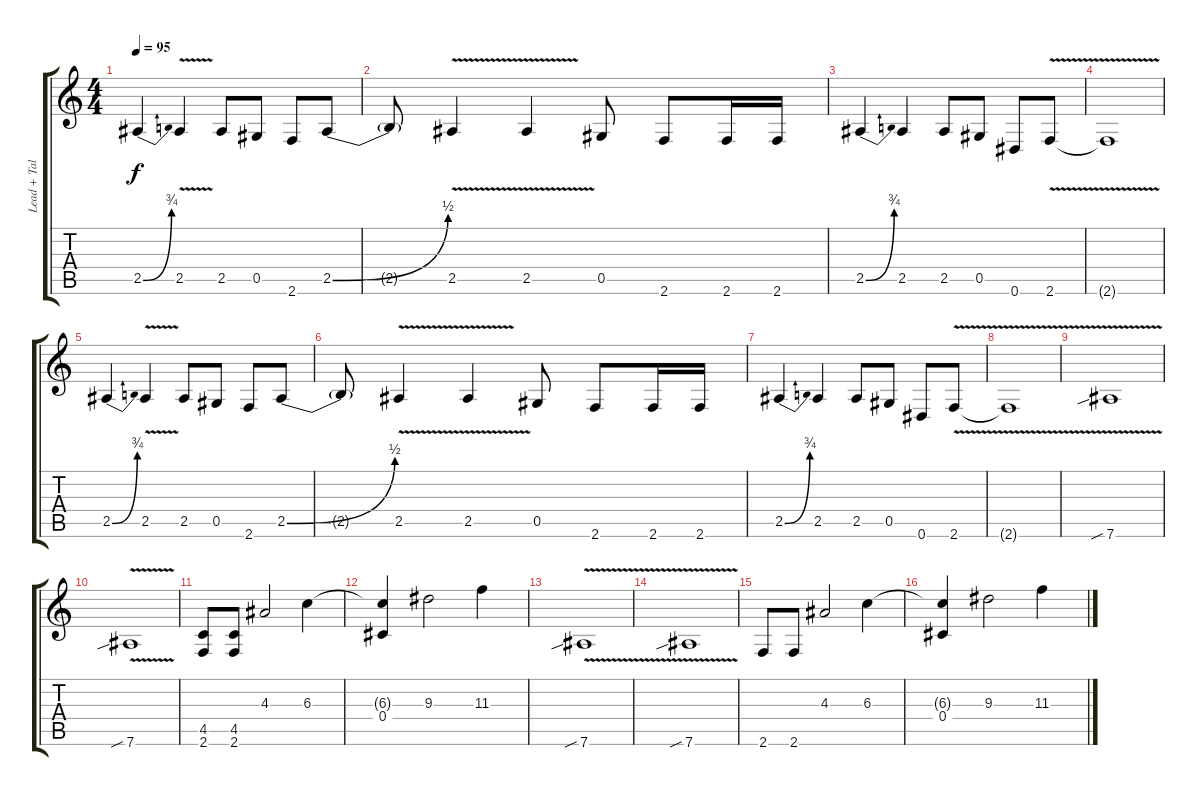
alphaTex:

\track ("Lead + Talk Box" "Lead + Tal") {instrument distortionguitar}
\staff {score tabs}
\tuning (Eb4 Bb3 Gb3 Db3 Ab2 Eb2) {hide}
\ts (4 4)
\tempo 95
\clef g2
\ks c
2.5{be (bend 0 0 60 3)}.4{dy f} 2.5{v}.4 2.5.8 0.5.8 2.6.8 2.5{be (bend 0 0 60 2)}.8 |
2.5{t}.8 2.5{v}.4 2.5{v}.4 0.5.8 2.6.8 2.6.16 2.6.16 |
2.5{be (bend 0 0 60 3)}.4 2.5.4 2.5.8 0.5.8 0.6.8 2.6{v}.8 |
2.6{t}.1 |
2.5{be (bend 0 0 60 3)}.4 2.5{v}.4 2.5.8 0.5.8 2.6.8 2.5{be (bend 0 0 60 2)}.8 |
2.5{t}.8 2.5{v}.4 2.5{v}.4 0.5.8 2.6.8 2.6.16 2.6.16 |
2.5{be (bend 0 0 60 3)}.4 2.5.4 2.5.8 0.5.8 0.6.8 2.6{v}.8 |
2.6{t}.1 |
7.6{v sib}.1 |
7.6{v sib}.1 |
(4.5 2.6).8 (4.5 2.6).8 4.3.2 6.3.4 |
(6.3{t} 0.4).4 9.3.2 11.3.4 |
7.6{v sib}.1 |
7.6{v sib}.1 |
2.6.8 2.6.8 4.3.2 6.3.4 |
(6.3{t} 0.4).4 9.3.2 11.3.4
